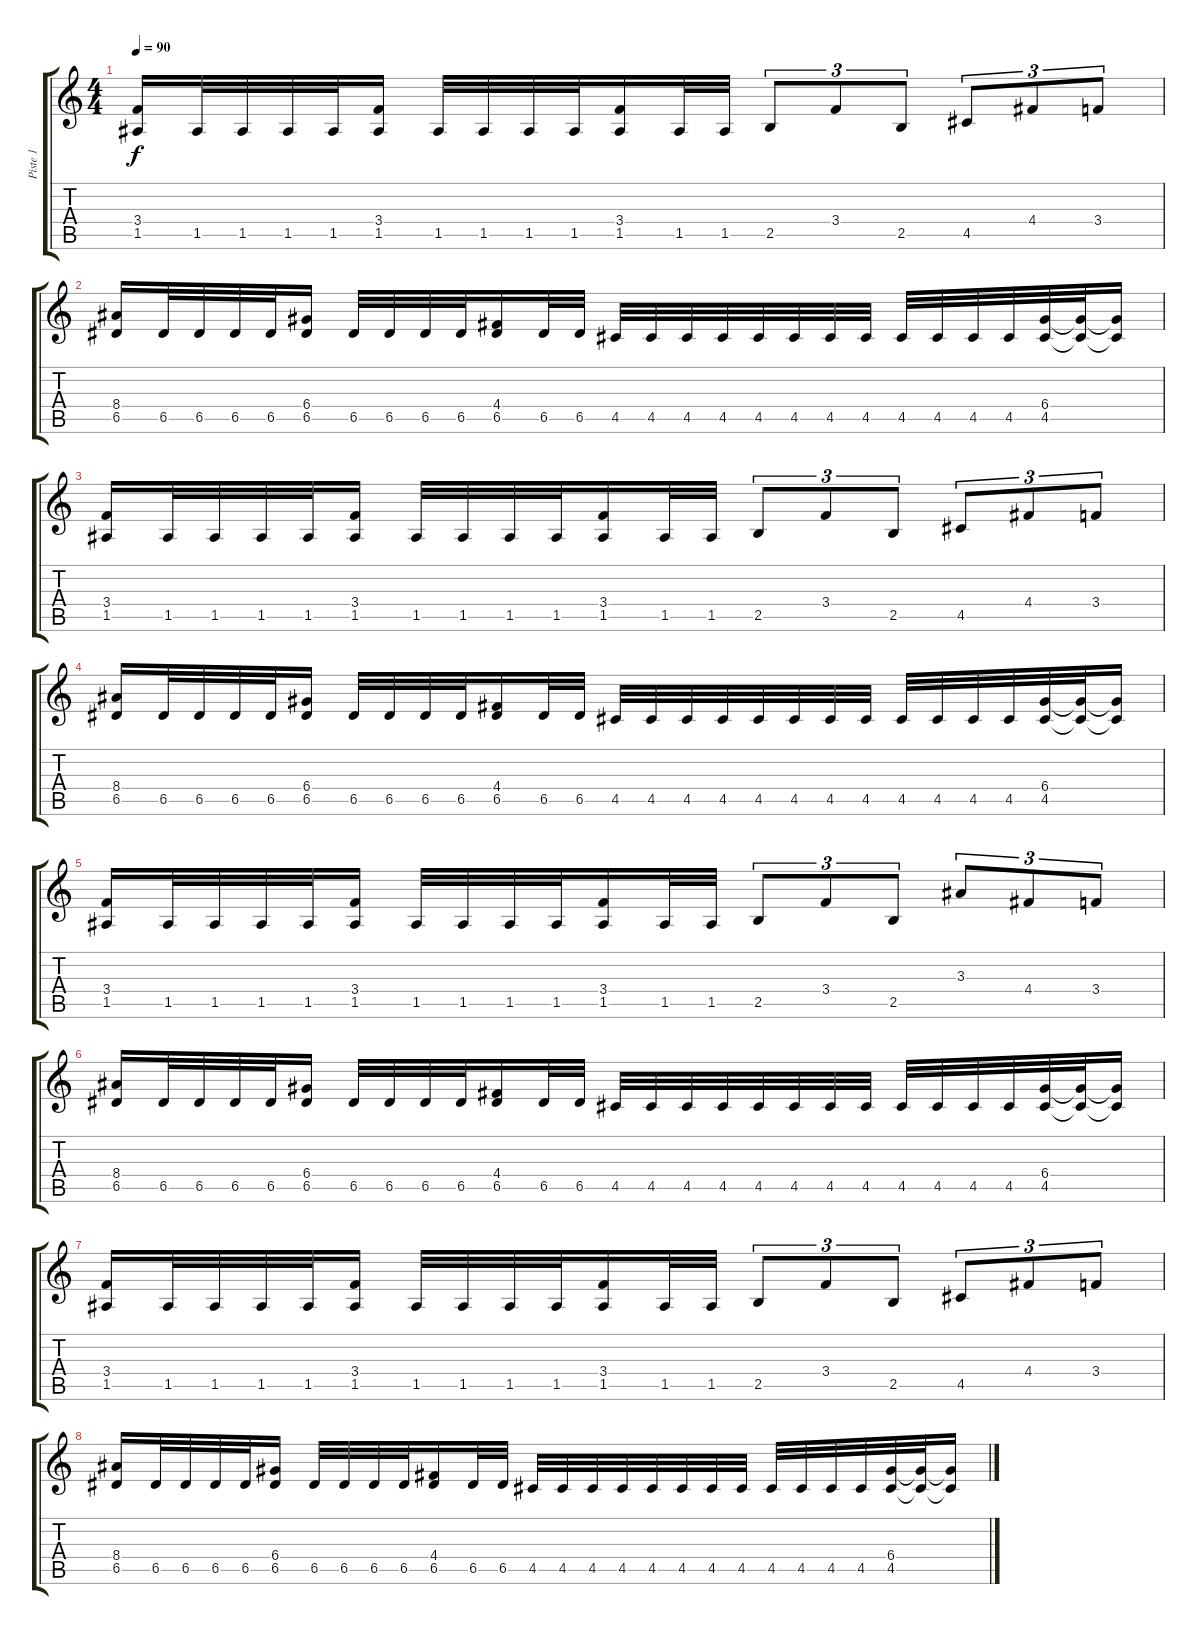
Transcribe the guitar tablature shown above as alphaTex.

\track ("Piste 1" "Piste 1") {instrument distortionguitar}
\staff {score tabs}
\tuning (E4 B3 G3 D3 A2 E2) {hide}
\ts (4 4)
\tempo 90
\clef g2
\ks c
(3.4 1.5).16{dy f} 1.5.32 1.5.32 1.5.32 1.5.32 (3.4 1.5).16 1.5.32 1.5.32 1.5.32 1.5.32 (3.4 1.5).16 1.5.32 1.5.32 2.5.8{tu (3 2)} 3.4.8{tu (3 2)} 2.5.8{tu (3 2)} 4.5.8{tu (3 2)} 4.4.8{tu (3 2)} 3.4.8{tu (3 2)} |
(8.4 6.5).16 6.5.32 6.5.32 6.5.32 6.5.32 (6.4 6.5).16 6.5.32 6.5.32 6.5.32 6.5.32 (4.4 6.5).16 6.5.32 6.5.32 4.5.32 4.5.32 4.5.32 4.5.32 4.5.32 4.5.32 4.5.32 4.5.32 4.5.32 4.5.32 4.5.32 4.5.32 (6.4 4.5).32 (6.4{t} 4.5{t}).32 (6.4{t} 4.5{t}).16 |
(3.4 1.5).16 1.5.32 1.5.32 1.5.32 1.5.32 (3.4 1.5).16 1.5.32 1.5.32 1.5.32 1.5.32 (3.4 1.5).16 1.5.32 1.5.32 2.5.8{tu (3 2)} 3.4.8{tu (3 2)} 2.5.8{tu (3 2)} 4.5.8{tu (3 2)} 4.4.8{tu (3 2)} 3.4.8{tu (3 2)} |
(8.4 6.5).16 6.5.32 6.5.32 6.5.32 6.5.32 (6.4 6.5).16 6.5.32 6.5.32 6.5.32 6.5.32 (4.4 6.5).16 6.5.32 6.5.32 4.5.32 4.5.32 4.5.32 4.5.32 4.5.32 4.5.32 4.5.32 4.5.32 4.5.32 4.5.32 4.5.32 4.5.32 (6.4 4.5).32 (6.4{t} 4.5{t}).32 (6.4{t} 4.5{t}).16 |
(3.4 1.5).16 1.5.32 1.5.32 1.5.32 1.5.32 (3.4 1.5).16 1.5.32 1.5.32 1.5.32 1.5.32 (3.4 1.5).16 1.5.32 1.5.32 2.5.8{tu (3 2)} 3.4.8{tu (3 2)} 2.5.8{tu (3 2)} 3.3.8{tu (3 2)} 4.4.8{tu (3 2)} 3.4.8{tu (3 2)} |
(8.4 6.5).16 6.5.32 6.5.32 6.5.32 6.5.32 (6.4 6.5).16 6.5.32 6.5.32 6.5.32 6.5.32 (4.4 6.5).16 6.5.32 6.5.32 4.5.32 4.5.32 4.5.32 4.5.32 4.5.32 4.5.32 4.5.32 4.5.32 4.5.32 4.5.32 4.5.32 4.5.32 (6.4 4.5).32 (6.4{t} 4.5{t}).32 (6.4{t} 4.5{t}).16 |
(3.4 1.5).16 1.5.32 1.5.32 1.5.32 1.5.32 (3.4 1.5).16 1.5.32 1.5.32 1.5.32 1.5.32 (3.4 1.5).16 1.5.32 1.5.32 2.5.8{tu (3 2)} 3.4.8{tu (3 2)} 2.5.8{tu (3 2)} 4.5.8{tu (3 2)} 4.4.8{tu (3 2)} 3.4.8{tu (3 2)} |
(8.4 6.5).16 6.5.32 6.5.32 6.5.32 6.5.32 (6.4 6.5).16 6.5.32 6.5.32 6.5.32 6.5.32 (4.4 6.5).16 6.5.32 6.5.32 4.5.32 4.5.32 4.5.32 4.5.32 4.5.32 4.5.32 4.5.32 4.5.32 4.5.32 4.5.32 4.5.32 4.5.32 (6.4 4.5).32 (6.4{t} 4.5{t}).32 (6.4{t} 4.5{t}).16
